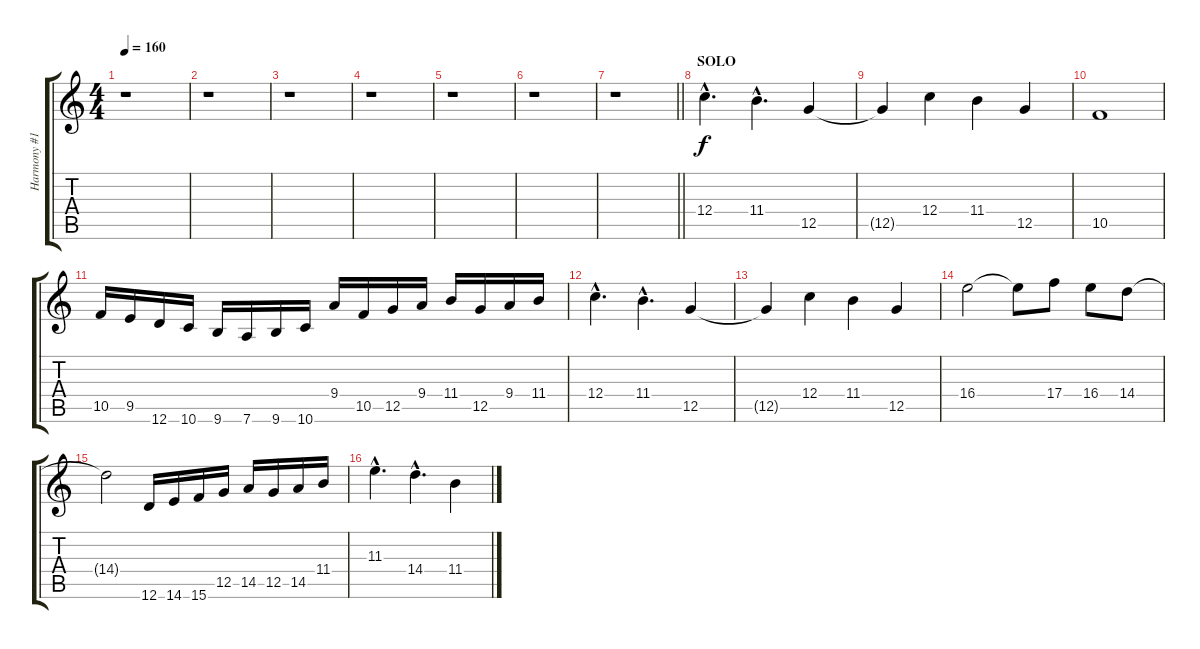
\track ("Harmony #1" "Harmony #1") {instrument distortionguitar}
\staff {score tabs}
\tuning (D4 A3 F3 C3 G2 D2) {hide}
\ts (4 4)
\tempo 160
\clef g2
\ks aminor
r.1{dy f} |
r.1 |
r.1 |
r.1 |
r.1 |
r.1 |
\barLineRight lightlight
r.1 |
\section ("" "SOLO")
12.4{hac}.4{d} 11.4{hac}.4{d} 12.5.4 |
12.5{t}.4 12.4.4 11.4.4 12.5.4 |
10.5.1 |
10.5.16 9.5.16 12.6.16 10.6.16 9.6.16 7.6.16 9.6.16 10.6.16 9.4.16 10.5.16 12.5.16 9.4.16 11.4.16 12.5.16 9.4.16 11.4.16 |
12.4{hac}.4{d} 11.4{hac}.4{d} 12.5.4 |
12.5{t}.4 12.4.4 11.4.4 12.5.4 |
16.4.2 16.4{t}.8 17.4.8 16.4.8 14.4.8 |
14.4{t}.2 12.6.16 14.6.16 15.6.16 12.5.16 14.5.16 12.5.16 14.5.16 11.4.16 |
11.3{hac}.4{d} 14.4{hac}.4{d} 11.4.4
